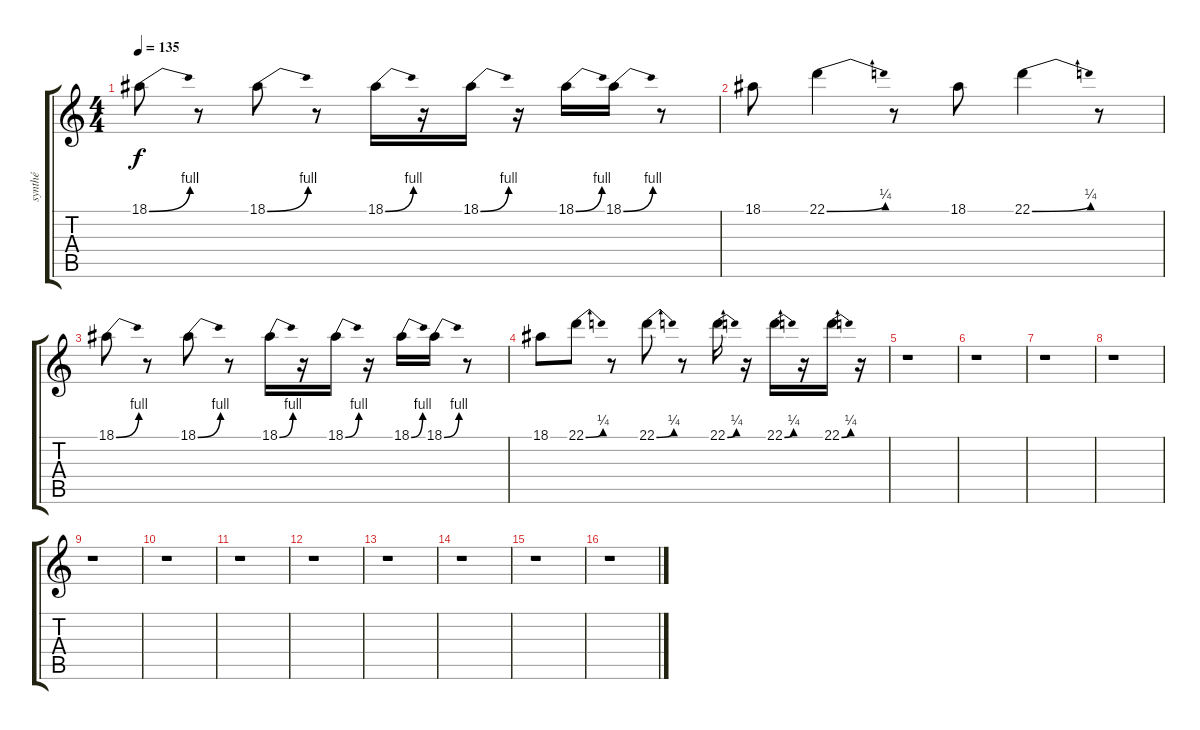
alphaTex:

\track ("synthé" "synthé") {instrument drawbarorgan}
\staff {score tabs}
\tuning (E4 B3 G3 D3 A2 E2) {hide}
\ts (4 4)
\tempo 135
\clef g2
\ks c
18.1{be (bend 0 0 60 4)}.8{dy f} r.8 18.1{be (bend 0 0 60 4)}.8 r.8 18.1{be (bend 0 0 60 4)}.16 r.16 18.1{be (bend 0 0 60 4)}.16 r.16 18.1{be (bend 0 0 60 4)}.16 18.1{be (bend 0 0 60 4)}.16 r.8 |
18.1.8 22.1{be (bend 0 0 60 1)}.4 r.8 18.1.8 22.1{be (bend 0 0 60 1)}.4 r.8 |
18.1{be (bend 0 0 60 4)}.8 r.8 18.1{be (bend 0 0 60 4)}.8 r.8 18.1{be (bend 0 0 60 4)}.16 r.16 18.1{be (bend 0 0 60 4)}.16 r.16 18.1{be (bend 0 0 60 4)}.16 18.1{be (bend 0 0 60 4)}.16 r.8 |
18.1.8 22.1{be (bend 0 0 60 1)}.8 r.8 22.1{be (bend 0 0 60 1)}.8 r.8 22.1{be (bend 0 0 60 1)}.16 r.16 22.1{be (bend 0 0 60 1)}.16 r.16 22.1{be (bend 0 0 60 1)}.16 r.16 |
r.1 |
r.1 |
r.1 |
r.1 |
r.1 |
r.1 |
r.1 |
r.1 |
r.1 |
r.1 |
r.1 |
r.1
